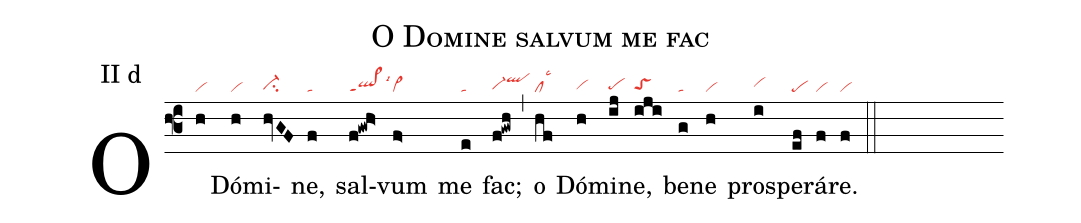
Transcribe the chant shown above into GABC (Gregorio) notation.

name: O Domine salvum me fac;
annotation: II d;
mode: 2;
nabc-lines: 1;
%%
(f3)
O(h|vi) Dó(h|vi)mi(hvGF|ci-hg)ne,(f|ta) sal(f!gwh>|ql>ppt1lsi6)vum(f>|vi>) me(e|ta) fac;(f!gwh|vi-hgqlhj) (,)
o(hf|cllsc3) Dó(h|vihg)mi(ij|pehg)ne,(iji|toShg) be(g|ta)ne(h|vi) pro(i|vihh)spe(ef|pe)rá(f|vi)re.(f|vi) (::)
